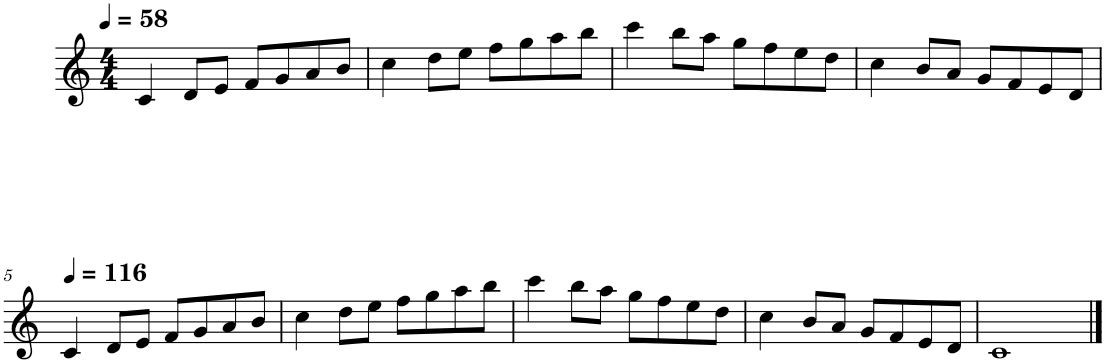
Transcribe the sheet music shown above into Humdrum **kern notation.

**kern
*part1
*staff1
*I"Piano
*I'Pno.
*clefG2
*k[]
*M4/4
*MM58
=1
4c/
8d/L
8e/J
8f/L
8g/
8a/
8b/J
=2
4cc\
8dd\L
8ee\J
8ff\L
8gg\
8aa\
8bb\J
=3
4ccc\
8bb\L
8aa\J
8gg\L
8ff\
8ee\
8dd\J
=4
4cc\
8b/L
8a/J
8g/L
8f/
8e/
8d/J
!!LO:LB:g=z
=5
*MM116
4c/
8d/L
8e/J
8f/L
8g/
8a/
8b/J
=6
4cc\
8dd\L
8ee\J
8ff\L
8gg\
8aa\
8bb\J
=7
4ccc\
8bb\L
8aa\J
8gg\L
8ff\
8ee\
8dd\J
=8
4cc\
8b/L
8a/J
8g/L
8f/
8e/
8d/J
=9
1c
==
*-
